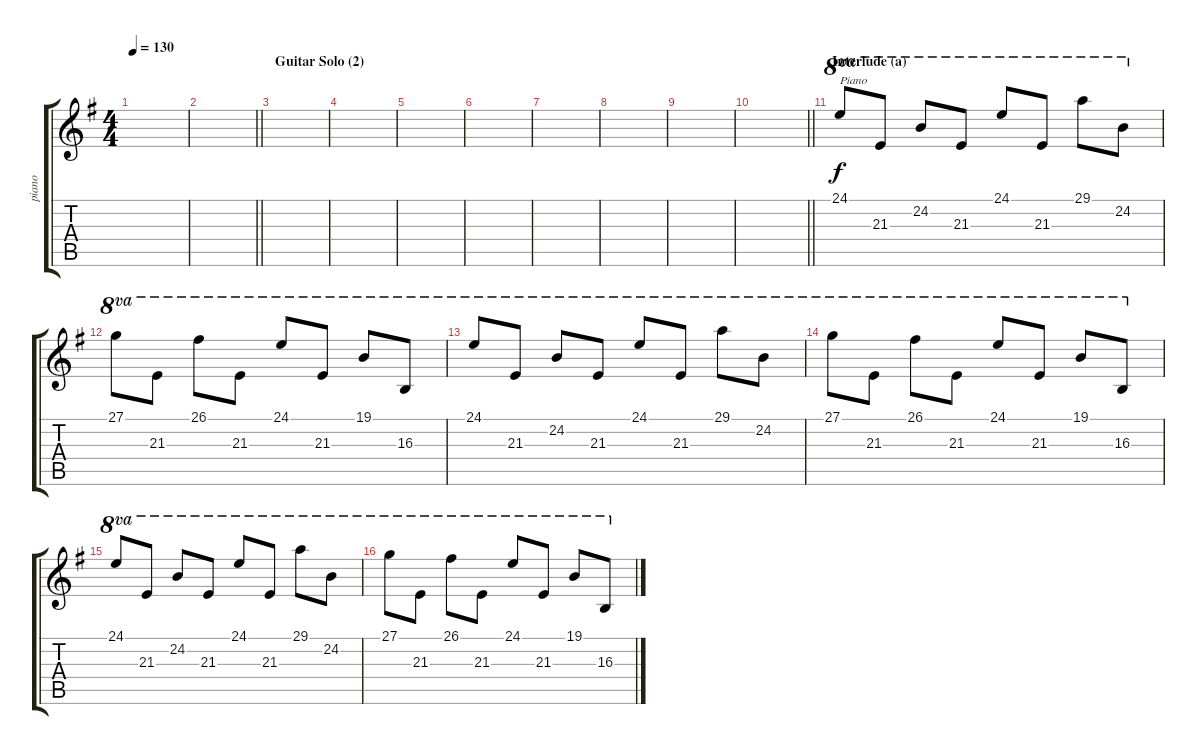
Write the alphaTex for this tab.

\track ("piano" "piano") {instrument acousticgrandpiano}
\staff {score tabs}
\tuning (E4 B3 G3 D3 A2 E2) {hide}
\ts (4 4)
\tempo 130
\clef g2
\ks eminor
|
\barLineRight lightlight
|
\section ("" "Guitar Solo (2)")
|
|
|
|
|
|
|
\barLineRight lightlight
|
\section ("" "Interlude (a)")
24.1.8{ot 8va txt "Piano" volume 13 instrument acousticgrandpiano} 21.3.8{ot 8va} 24.2.8{ot 8va} 21.3.8{ot 8va} 24.1.8{ot 8va} 21.3.8{ot 8va} 29.1.8{ot 8va} 24.2.8{ot 8va} |
27.1.8{ot 8va} 21.3.8{ot 8va} 26.1.8{ot 8va} 21.3.8{ot 8va} 24.1.8{ot 8va} 21.3.8{ot 8va} 19.1.8{ot 8va} 16.3.8{ot 8va} |
24.1.8{ot 8va} 21.3.8{ot 8va} 24.2.8{ot 8va} 21.3.8{ot 8va} 24.1.8{ot 8va} 21.3.8{ot 8va} 29.1.8{ot 8va} 24.2.8{ot 8va} |
27.1.8{ot 8va} 21.3.8{ot 8va} 26.1.8{ot 8va} 21.3.8{ot 8va} 24.1.8{ot 8va} 21.3.8{ot 8va} 19.1.8{ot 8va} 16.3.8{ot 8va} |
24.1.8{ot 8va} 21.3.8{ot 8va} 24.2.8{ot 8va} 21.3.8{ot 8va} 24.1.8{ot 8va} 21.3.8{ot 8va} 29.1.8{ot 8va} 24.2.8{ot 8va} |
27.1.8{ot 8va} 21.3.8{ot 8va} 26.1.8{ot 8va} 21.3.8{ot 8va} 24.1.8{ot 8va} 21.3.8{ot 8va} 19.1.8{ot 8va} 16.3.8{ot 8va}
